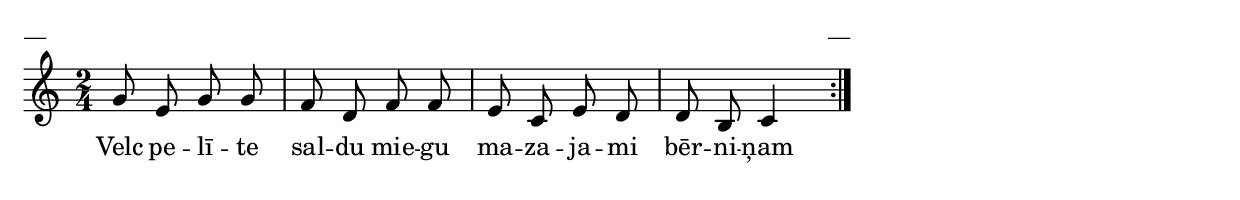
\version "2.13.18"
\paper {
line-width = 14\cm
left-margin = 0.4\cm
between-system-padding = 0.1\cm
between-system-space = 0.1\cm
}
%    title = "Velc pelīte saldu miegu",AA lapas, Šūpuļdziesmas
\layout {
indent = #0
ragged-last = ##f
}



voiceA = \relative c' {
\clef "treble"
\key c \major
\time 2/4
\repeat volta 2 {
g'8 e g g |
f8 d f f |
e8 c e d |
d8 b c4 |
}
} 

lyricA = \lyricmode {
Velc pe -- lī -- te sal -- du mie -- gu ma -- za -- ja -- mi bēr -- ni -- ņam
} 




fullScore = <<
\new Staff {
<<
\new Voice = "voiceA" { \oneVoice \autoBeamOff \voiceA }
\lyricsto "voiceA" \new Lyrics \lyricA
>>
}
>>


\score {
\fullScore
\header { piece = "__" opus = "__" }
}
\markup { \with-color #(x11-color 'white) \sans \smaller "__" }
\score {
\unfoldRepeats
\fullScore
\midi {
\context { \Staff \remove "Staff_performer" }
\context { \Voice \consists "Staff_performer" }
}
}


